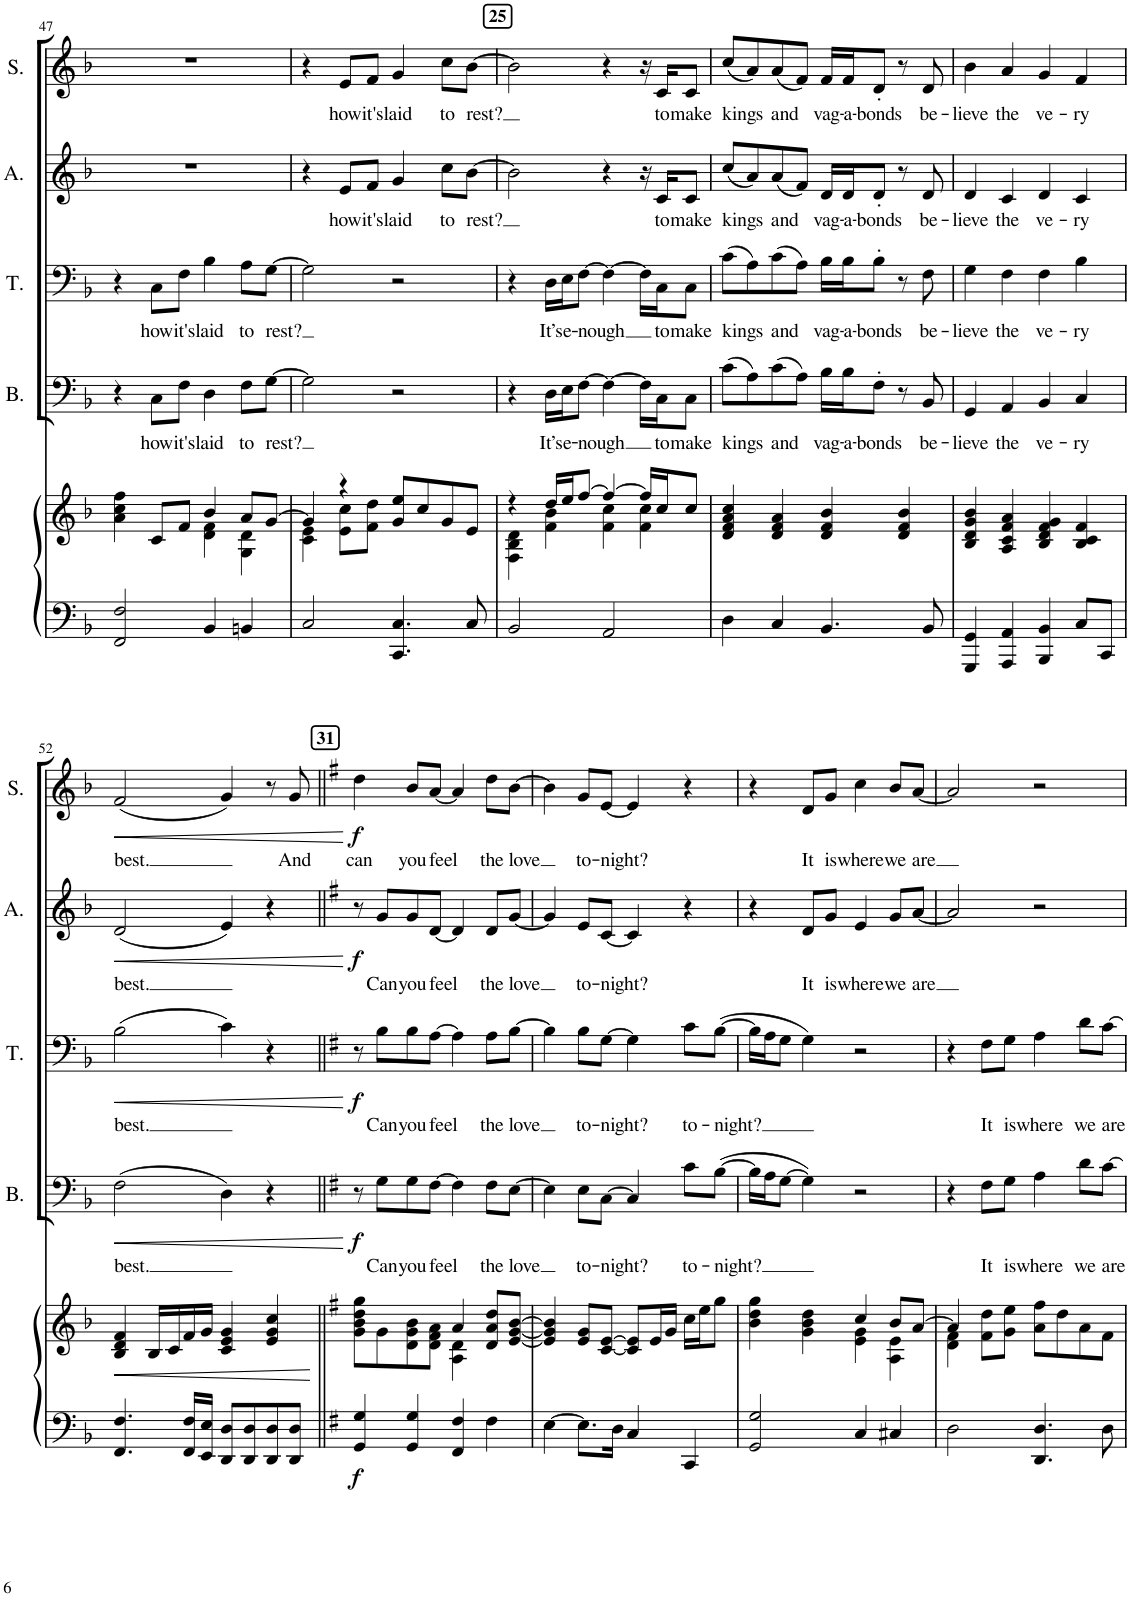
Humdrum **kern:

**kern	**kern	**dynam	**kern	**text	**dynam	**kern	**text	**dynam	**kern	**text	**dynam	**kern	**text	**dynam
*part5	*part5	*part5	*part4	*part4	*part4	*part3	*part3	*part3	*part2	*part2	*part2	*part1	*part1	*part1
*staff6	*staff5	*staff5/6	*staff4	*staff4	*staff4	*staff3	*staff3	*staff3	*staff2	*staff2	*staff2	*staff1	*staff1	*staff1
*I"Piano	*	*	*I"Bas	*	*	*I"Tenor	*	*	*I"Alt	*	*	*I"Sopr.	*	*
*I'Pno	*	*	*I'B.	*	*	*I'T.	*	*	*I'A.	*	*	*I'S.	*	*
!!LO:PB:g=z
*clefF4	*clefG2	*	*clefF4	*	*	*clefF4	*	*	*clefG2	*	*	*clefG2	*	*
*k[b-]	*k[b-]	*	*k[b-]	*	*	*k[b-]	*	*	*k[b-]	*	*	*k[b-]	*	*
*M4/4	*M4/4	*	*M4/4	*	*	*M4/4	*	*	*M4/4	*	*	*M4/4	*	*
=47	=47	=47	=47	=47	=47	=47	=47	=47	=47	=47	=47	=47	=47	=47
*	*^	*	*	*	*	*	*	*	*	*	*	*	*	*
2FF/ 2F/	4a\ 4cc\ 4ff\	2ryy	.	4r	.	.	4r	.	.	1r	.	.	1r	.	.
!	!	!	!	!	!LO:LY:b	!	!	!LO:LY:b	!	!	!	!	!	!	!
.	8c/L	.	.	8C\L	how	.	8C\L	how	.	.	.	.	.	.	.
!	!	!	!	!	!LO:LY:b	!	!	!LO:LY:b	!	!	!	!	!	!	!
.	8f/J	.	.	8F\J	it's	.	8F\J	it's	.	.	.	.	.	.	.
!	!	!	!	!	!LO:LY:b	!	!	!LO:LY:b	!	!	!	!	!	!	!
4BB-/	4b-/	4d\ 4f\	.	4D\	laid	.	4B-\	laid	.	.	.	.	.	.	.
!	!	!	!	!	!LO:LY:b	!	!	!LO:LY:b	!	!	!	!	!	!	!
4BBn/	8a/L	4G\ 4d\	.	8F\L	to	.	8A\L	to	.	.	.	.	.	.	.
!	!	!	!	!	!LO:LY:b	!	!	!LO:LY:b	!	!	!	!	!	!	!
.	[8g/J	.	.	[8G\J	rest?	.	[8G\J	rest?	.	.	.	.	.	.	.
=48	=48	=48	=48	=48	=48	=48	=48	=48	=48	=48	=48	=48	=48	=48	=48
2C/	4g/]	4c\ 4e\	.	2G\]	.	.	2G\]	.	.	4r	.	.	4r	.	.
!	!	!	!	!	!	!	!	!	!	!	!LO:LY:b	!	!	!LO:LY:b	!
.	4r	8e\ 8cc\L	.	.	.	.	.	.	.	8e/L	how	.	8e/L	how	.
!	!	!	!	!	!	!	!	!	!	!	!LO:LY:b	!	!	!LO:LY:b	!
.	.	8f\ 8dd\J	.	.	.	.	.	.	.	8f/J	it's	.	8f/J	it's	.
!	!	!	!	!	!	!	!	!	!	!	!LO:LY:b	!	!	!LO:LY:b	!
4.CC/ 4.C/	8g/ 8ee/L	2ryy	.	2r	.	.	2r	.	.	4g/	laid	.	4g/	laid	.
.	8cc/	.	.	.	.	.	.	.	.	.	.	.	.	.	.
!	!	!	!	!	!	!	!	!	!	!	!LO:LY:b	!	!	!LO:LY:b	!
.	8g/	.	.	.	.	.	.	.	.	8cc\L	to	.	8cc\L	to	.
!	!	!	!	!	!	!	!	!	!	!	!LO:LY:b	!	!	!LO:LY:b	!
8C/	8e/J	.	.	.	.	.	.	.	.	[8b-\J	rest?	.	[8b-\J	rest?	.
!!LO:REH:place=s1:a:B:cj:t=25
=49	=49	=49	=49	=49	=49	=49	=49	=49	=49	=49	=49	=49	=49	=49	=49
2BB-/	4r	4F\ 4B-\ 4d\	.	4r	.	.	4r	.	.	2b-\]	.	.	2b-\]	.	.
!	!	!	!	!	!LO:LY:b	!	!	!LO:LY:b	!	!	!	!	!	!	!
.	16dd/LL	4f\ 4b-\	.	16D\LL	It’s	.	16D\LL	It’s	.	.	.	.	.	.	.
!	!	!	!	!	!LO:LY:b	!	!	!LO:LY:b	!	!	!	!	!	!	!
.	16ee/J	.	.	16E\J	e-	.	16E\J	e-	.	.	.	.	.	.	.
!	!	!	!	!	!LO:LY:b	!	!	!LO:LY:b	!	!	!	!	!	!	!
.	[8ff/J	.	.	[8F\J	-nough	.	[8F\J	-nough	.	.	.	.	.	.	.
2AA/	4ff/_	4f\ 4cc\	.	4F\_	.	.	4F\_	.	.	4r	.	.	4r	.	.
.	16ff/LL]	4f\ 4cc\	.	16F\LL]	.	.	16F\LL]	.	.	16r	.	.	16r	.	.
!	!	!	!	!	!LO:LY:b	!	!	!LO:LY:b	!	!	!LO:LY:b	!	!	!LO:LY:b	!
.	16cc/J	.	.	16C\J	to	.	16C\J	to	.	16c/KL	to	.	16c/KL	to	.
!	!	!	!	!	!LO:LY:b	!	!	!LO:LY:b	!	!	!LO:LY:b	!	!	!LO:LY:b	!
.	8cc/J	.	.	8C\J	make	.	8C\J	make	.	8c/J	make	.	8c/J	make	.
*	*v	*v	*	*	*	*	*	*	*	*	*	*	*	*	*
=50	=50	=50	=50	=50	=50	=50	=50	=50	=50	=50	=50	=50	=50	=50
!	!	!	!	!LO:LY:b	!	!	!LO:LY:b	!	!	!LO:LY:b	!	!	!LO:LY:b	!
4D\	4d/ 4f/ 4a/ 4cc/	.	(8c\L	kings	.	(8c\L	kings	.	(8cc/L	kings	.	(8cc/L	kings	.
.	.	.	8A\)	.	.	8A\)	.	.	8a/)	.	.	8a/)	.	.
!	!	!	!	!LO:LY:b	!	!	!LO:LY:b	!	!	!LO:LY:b	!	!	!LO:LY:b	!
4C/	4d/ 4f/ 4a/	.	(8c\	and	.	(8c\	and	.	(8a/	and	.	(8a/	and	.
.	.	.	8A\J)	.	.	8A\J)	.	.	8f/J)	.	.	8f/J)	.	.
!	!	!	!	!LO:LY:b	!	!	!LO:LY:b	!	!	!LO:LY:b	!	!	!LO:LY:b	!
4.BB-/	4d/ 4f/ 4b-/	.	16B-\LL	vag-	.	16B-\LL	vag-	.	16d/LL	vag-	.	16f/LL	vag-	.
!	!	!	!	!LO:LY:b	!	!	!LO:LY:b	!	!	!LO:LY:b	!	!	!LO:LY:b	!
.	.	.	16B-\J	-a-	.	16B-\J	-a-	.	16d/J	-a-	.	16f/J	-a-	.
!	!	!	!	!LO:LY:b	!	!	!LO:LY:b	!	!	!LO:LY:b	!	!	!LO:LY:b	!
.	.	.	8F'\J	-bonds	.	8B-'\J	-bonds	.	8d'/J	-bonds	.	8d'/J	-bonds	.
.	4d/ 4f/ 4b-/	.	8r	.	.	8r	.	.	8r	.	.	8r	.	.
!	!	!	!	!LO:LY:b	!	!	!LO:LY:b	!	!	!LO:LY:b	!	!	!LO:LY:b	!
8BB-/	.	.	8BB-/	be-	.	8F\	be-	.	8d/	be-	.	8d/	be-	.
=51	=51	=51	=51	=51	=51	=51	=51	=51	=51	=51	=51	=51	=51	=51
!	!	!	!	!LO:LY:b	!	!	!LO:LY:b	!	!	!LO:LY:b	!	!	!LO:LY:b	!
4GGG/ 4GG/	4B-/ 4d/ 4g/ 4b-/	.	4GG/	-lieve	.	4G\	-lieve	.	4d/	lieve	.	4b-\	lieve	.
!	!	!	!	!LO:LY:b	!	!	!LO:LY:b	!	!	!LO:LY:b	!	!	!LO:LY:b	!
4AAA/ 4AA/	4A/ 4c/ 4f/ 4a/	.	4AA/	the	.	4F\	the	.	4c/	the	.	4a/	the	.
!	!	!	!	!LO:LY:b	!	!	!LO:LY:b	!	!	!LO:LY:b	!	!	!LO:LY:b	!
4BBB-/ 4BB-/	4B-/ 4d/ 4f/ 4g/	.	4BB-/	ve-	.	4F\	ve-	.	4d/	ve-	.	4g/	ve-	.
!	!	!	!	!LO:LY:b	!	!	!LO:LY:b	!	!	!LO:LY:b	!	!	!LO:LY:b	!
8C/L	4B-/ 4c/ 4f/	.	4C/	-ry	.	4B-\	-ry	.	4c/	-ry	.	4f/	-ry	.
8CC/J	.	.	.	.	.	.	.	.	.	.	.	.	.	.
!!LO:LB:g=z
=52	=52	=52	=52	=52	=52	=52	=52	=52	=52	=52	=52	=52	=52	=52
!	!	!LO:HP:b	!	!LO:LY:b	!LO:HP:b	!	!LO:LY:b	!LO:HP:b	!	!LO:LY:b	!LO:HP:b	!	!LO:LY:b	!LO:HP:b
4.FF/ 4.F/	4B-/ 4d/ 4f/	<	(2F\	best.	<	(2B-\	best.	<	(2d/	best.	<	(2f/	best.	<
.	16B-/LL	.	.	.	.	.	.	.	.	.	.	.	.	.
.	16c/	.	.	.	.	.	.	.	.	.	.	.	.	.
16FF/ 16F/LL	16f/	.	.	.	.	.	.	.	.	.	.	.	.	.
16EE/ 16E/JJ	16g/JJ	.	.	.	.	.	.	.	.	.	.	.	.	.
8DD/ 8D/L	4c/ 4e/ 4g/	.	4D\)	.	.	4c\)	.	.	4e/)	.	.	4g/)	.	.
8DD/ 8D/	.	.	.	.	.	.	.	.	.	.	.	.	.	.
8DD/ 8D/	4e/ 4g/ 4cc/	.	4r	.	.	4r	.	.	4r	.	.	8r	.	.
!	!	!	!	!	!	!	!	!	!	!	!	!	!LO:LY:b	!
8DD/ 8D/J	.	.	.	.	.	.	.	.	.	.	.	8g/	And	.
.	.	[	.	.	[	.	.	[	.	.	[	.	.	[
!!LO:REH:place=s1:a:B:cj:t=31
=53||	=53||	=53||	=53||	=53||	=53||	=53||	=53||	=53||	=53||	=53||	=53||	=53||	=53||	=53||
*k[f#]	*k[f#]	*	*k[f#]	*	*	*k[f#]	*	*	*k[f#]	*	*	*k[f#]	*	*
*	*^	*	*	*	*	*	*	*	*	*	*	*	*	*
!	!	!	!LO:DY:b=2	!	!	!LO:DY:b	!	!	!LO:DY:b	!	!	!LO:DY:b	!	!LO:LY:b	!LO:DY:b
4GG/ 4G/	8g\ 8b\ 8dd\ 8gg\L	2ryy	f	8r	.	f	8r	.	f	8r	.	f	4dd\	can	f
!	!	!	!	!	!LO:LY:b	!	!	!LO:LY:b	!	!	!LO:LY:b	!	!	!	!
.	8g\	.	.	8G\L	Can	.	8B\L	Can	.	8g/L	Can	.	.	.	.
!	!	!	!	!	!LO:LY:b	!	!	!LO:LY:b	!	!	!LO:LY:b	!	!	!LO:LY:b	!
4GG/ 4G/	8d\ 8g\ 8b\	.	.	8G\	you	.	8B\	you	.	8g/	you	.	8b/L	you	.
!	!	!	!	!	!LO:LY:b	!	!	!LO:LY:b	!	!	!LO:LY:b	!	!	!LO:LY:b	!
.	8d\ 8f#\ 8a\J	.	.	[8F#\J	feel	.	[8A\J	feel	.	[8d/J	feel	.	[8a/J	feel	.
4FF#/ 4F#/	4a/	4A\ 4d\	.	4F#\]	.	.	4A\]	.	.	4d/]	.	.	4a/]	.	.
!	!	!	!	!	!LO:LY:b	!	!	!LO:LY:b	!	!	!LO:LY:b	!	!	!LO:LY:b	!
4F#\	8d/ 8a/ 8dd/L	4ryy	.	8F#\L	the	.	8A\L	the	.	8d/L	the	.	8dd\L	the	.
!	!	!	!	!	!LO:LY:b	!	!	!LO:LY:b	!	!	!LO:LY:b	!	!	!LO:LY:b	!
.	[8e/ [8g/ [8b/J	.	.	[8E\J	love	.	[8B\J	love	.	[8g/J	love	.	[8b\J	love	.
*	*v	*v	*	*	*	*	*	*	*	*	*	*	*	*	*
=54	=54	=54	=54	=54	=54	=54	=54	=54	=54	=54	=54	=54	=54	=54
[4E\	4e/] 4g/] 4b/]	.	4E\]	.	.	4B\]	.	.	4g/]	.	.	4b\]	.	.
!	!	!	!	!LO:LY:b	!	!	!LO:LY:b	!	!	!LO:LY:b	!	!	!LO:LY:b	!
8.E\L]	8e/ 8g/L	.	8E\L	to-	.	8B\L	to-	.	8e/L	to-	.	8g/L	to-	.
!	!	!	!	!LO:LY:b	!	!	!LO:LY:b	!	!	!LO:LY:b	!	!	!LO:LY:b	!
.	[8c/ [8e/J	.	[8C\J	-night?	.	[8G\J	-night?	.	[8c/J	-night?	.	[8e/J	-night?	.
16D\Jk	.	.	.	.	.	.	.	.	.	.	.	.	.	.
4C/	8c/] 8e/]L	.	4C/]	.	.	4G\]	.	.	4c/]	.	.	4e/]	.	.
.	16e/L	.	.	.	.	.	.	.	.	.	.	.	.	.
.	16g/JJ	.	.	.	.	.	.	.	.	.	.	.	.	.
!	!	!	!	!LO:LY:b	!	!	!LO:LY:b	!	!	!	!	!	!	!
4CC/	16cc\LL	.	8c\L	to-	.	8c\L	to-	.	4r	.	.	4r	.	.
.	16ee\J	.	.	.	.	.	.	.	.	.	.	.	.	.
!	!	!	!	!LO:LY:b	!	!	!LO:LY:b	!	!	!	!	!	!	!
.	8gg\J	.	([8B\J	-night?	.	([8B\J	-night?	.	.	.	.	.	.	.
=55	=55	=55	=55	=55	=55	=55	=55	=55	=55	=55	=55	=55	=55	=55
*	*^	*	*	*	*	*	*	*	*	*	*	*	*	*
2GG/ 2G/	4b\ 4dd\ 4gg\	2ryy	.	16B\LL]	.	.	16B\LL]	.	.	4r	.	.	4r	.	.
.	.	.	.	16A\J	.	.	16A\J	.	.	.	.	.	.	.	.
.	.	.	.	[8G\J	.	.	8G\J	.	.	.	.	.	.	.	.
!	!	!	!	!	!	!	!	!	!	!	!LO:LY:b	!	!	!LO:LY:b	!
.	4g\ 4b\ 4dd\	.	.	4G\])	.	.	4G\)	.	.	8d/L	It	.	8d/L	It	.
!	!	!	!	!	!	!	!	!	!	!	!LO:LY:b	!	!	!LO:LY:b	!
.	.	.	.	.	.	.	.	.	.	8g/J	is	.	8g/J	is	.
!	!	!	!	!	!	!	!	!	!	!	!LO:LY:b	!	!	!LO:LY:b	!
4C/	4cc/	4e\ 4g\	.	2r	.	.	2r	.	.	4e/	where	.	4cc\	where	.
!	!	!	!	!	!	!	!	!	!	!	!LO:LY:b	!	!	!LO:LY:b	!
4C#X/	8b/L	4A\ 4e\	.	.	.	.	.	.	.	8g/L	we	.	8b/L	we	.
!	!	!	!	!	!	!	!	!	!	!	!LO:LY:b	!	!	!LO:LY:b	!
.	[8a/J	.	.	.	.	.	.	.	.	[8a/J	are	.	[8a/J	are	.
=56	=56	=56	=56	=56	=56	=56	=56	=56	=56	=56	=56	=56	=56	=56	=56
2D\	4a/]	4d\ 4f#\	.	4r	.	.	4r	.	.	2a/]	.	.	2a/]	.	.
!	!	!	!	!	!LO:LY:b	!	!	!LO:LY:b	!	!	!	!	!	!	!
.	8f#\ 8dd\L	2.ryy	.	8F#\L	It	.	8F#\L	It	.	.	.	.	.	.	.
!	!	!	!	!	!LO:LY:b	!	!	!LO:LY:b	!	!	!	!	!	!	!
.	8g\ 8ee\J	.	.	8G\J	is	.	8G\J	is	.	.	.	.	.	.	.
!	!	!	!	!	!LO:LY:b	!	!	!LO:LY:b	!	!	!	!	!	!	!
4.DD/ 4.D/	8a\ 8ff#\L	.	.	4A\	where	.	4A\	where	.	2r	.	.	2r	.	.
.	8dd\	.	.	.	.	.	.	.	.	.	.	.	.	.	.
!	!	!	!	!	!LO:LY:b	!	!	!LO:LY:b	!	!	!	!	!	!	!
.	8a\	.	.	8d\L	we	.	8d\L	we	.	.	.	.	.	.	.
!	!	!	!	!	!LO:LY:b	!	!	!LO:LY:b	!	!	!	!	!	!	!
8D\	8f#\J	.	.	[8c\J	are	.	[8c\J	are	.	.	.	.	.	.	.
*	*v	*v	*	*	*	*	*	*	*	*	*	*	*	*	*
=	=	=	=	=	=	=	=	=	=	=	=	=	=	=
*-	*-	*-	*-	*-	*-	*-	*-	*-	*-	*-	*-	*-	*-	*-
